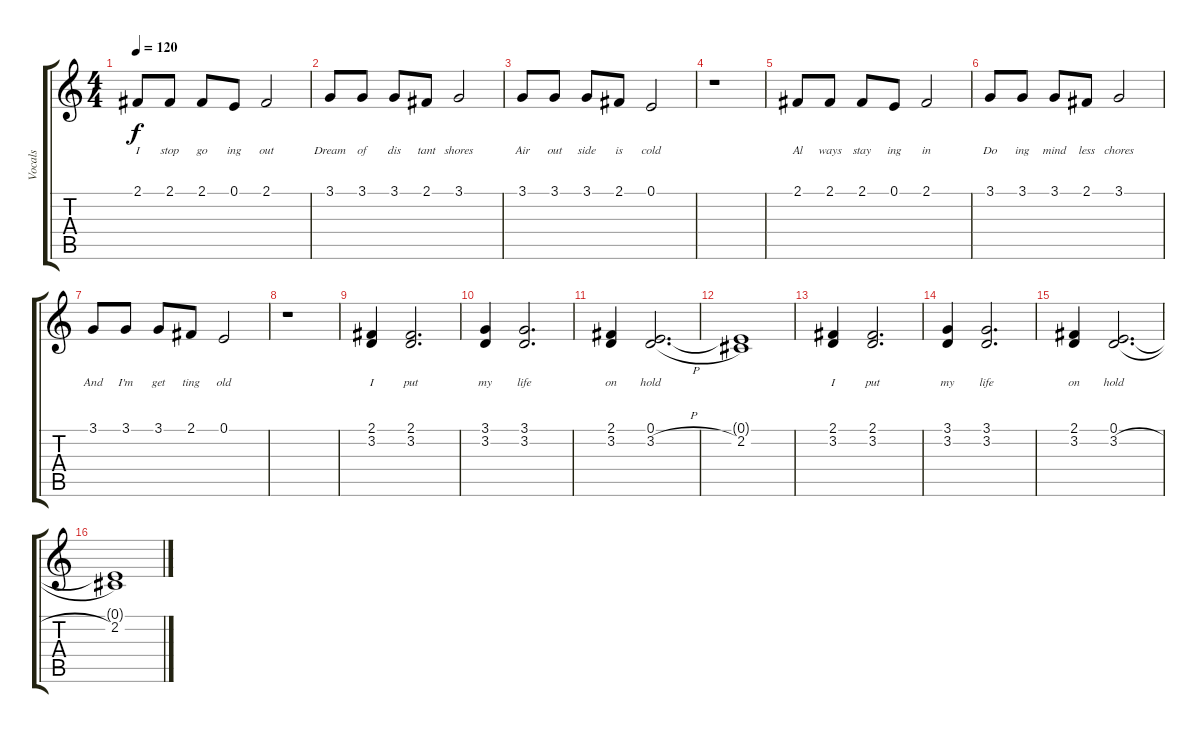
\track ("Vocals" "Vocals") {instrument lead6voice}
\staff {score tabs}
\tuning (E4 B3 G3 D3 A2 E2) {hide}
\ts (4 4)
\tempo 120
\clef g2
\ks c
2.1.8{lyrics (0 "I") lyrics (1 "") lyrics (2 "") lyrics (3 "") lyrics (4 "") dy f} 2.1.8{lyrics (0 "stop") lyrics (1 "") lyrics (2 "") lyrics (3 "") lyrics (4 "")} 2.1.8{lyrics (0 "go") lyrics (1 "") lyrics (2 "") lyrics (3 "") lyrics (4 "")} 0.1.8{lyrics (0 "ing") lyrics (1 "") lyrics (2 "") lyrics (3 "") lyrics (4 "")} 2.1.2{lyrics (0 "out") lyrics (1 "") lyrics (2 "") lyrics (3 "") lyrics (4 "")} |
3.1.8{lyrics (0 "Dream") lyrics (1 "") lyrics (2 "") lyrics (3 "") lyrics (4 "")} 3.1.8{lyrics (0 "of") lyrics (1 "") lyrics (2 "") lyrics (3 "") lyrics (4 "")} 3.1.8{lyrics (0 "dis") lyrics (1 "") lyrics (2 "") lyrics (3 "") lyrics (4 "")} 2.1.8{lyrics (0 "tant") lyrics (1 "") lyrics (2 "") lyrics (3 "") lyrics (4 "")} 3.1.2{lyrics (0 "shores") lyrics (1 "") lyrics (2 "") lyrics (3 "") lyrics (4 "")} |
3.1.8{lyrics (0 "Air") lyrics (1 "") lyrics (2 "") lyrics (3 "") lyrics (4 "")} 3.1.8{lyrics (0 "out") lyrics (1 "") lyrics (2 "") lyrics (3 "") lyrics (4 "")} 3.1.8{lyrics (0 "side") lyrics (1 "") lyrics (2 "") lyrics (3 "") lyrics (4 "")} 2.1.8{lyrics (0 "is") lyrics (1 "") lyrics (2 "") lyrics (3 "") lyrics (4 "")} 0.1.2{lyrics (0 "cold") lyrics (1 "") lyrics (2 "") lyrics (3 "") lyrics (4 "")} |
r.1 |
2.1.8{lyrics (0 "Al") lyrics (1 "") lyrics (2 "") lyrics (3 "") lyrics (4 "")} 2.1.8{lyrics (0 "ways") lyrics (1 "") lyrics (2 "") lyrics (3 "") lyrics (4 "")} 2.1.8{lyrics (0 "stay") lyrics (1 "") lyrics (2 "") lyrics (3 "") lyrics (4 "")} 0.1.8{lyrics (0 "ing") lyrics (1 "") lyrics (2 "") lyrics (3 "") lyrics (4 "")} 2.1.2{lyrics (0 "in") lyrics (1 "") lyrics (2 "") lyrics (3 "") lyrics (4 "")} |
3.1.8{lyrics (0 "Do") lyrics (1 "") lyrics (2 "") lyrics (3 "") lyrics (4 "")} 3.1.8{lyrics (0 "ing") lyrics (1 "") lyrics (2 "") lyrics (3 "") lyrics (4 "")} 3.1.8{lyrics (0 "mind") lyrics (1 "") lyrics (2 "") lyrics (3 "") lyrics (4 "")} 2.1.8{lyrics (0 "less") lyrics (1 "") lyrics (2 "") lyrics (3 "") lyrics (4 "")} 3.1.2{lyrics (0 "chores") lyrics (1 "") lyrics (2 "") lyrics (3 "") lyrics (4 "")} |
3.1.8{lyrics (0 "And") lyrics (1 "") lyrics (2 "") lyrics (3 "") lyrics (4 "")} 3.1.8{lyrics (0 "I'm") lyrics (1 "") lyrics (2 "") lyrics (3 "") lyrics (4 "")} 3.1.8{lyrics (0 "get") lyrics (1 "") lyrics (2 "") lyrics (3 "") lyrics (4 "")} 2.1.8{lyrics (0 "ting") lyrics (1 "") lyrics (2 "") lyrics (3 "") lyrics (4 "")} 0.1.2{lyrics (0 "old") lyrics (1 "") lyrics (2 "") lyrics (3 "") lyrics (4 "")} |
r.1 |
(2.1 3.2).4{lyrics (0 "I") lyrics (1 "") lyrics (2 "") lyrics (3 "") lyrics (4 "")} (2.1 3.2).2{d lyrics (0 "put") lyrics (1 "") lyrics (2 "") lyrics (3 "") lyrics (4 "")} |
(3.1 3.2).4{lyrics (0 "my") lyrics (1 "") lyrics (2 "") lyrics (3 "") lyrics (4 "")} (3.1 3.2).2{d lyrics (0 "life") lyrics (1 "") lyrics (2 "") lyrics (3 "") lyrics (4 "")} |
(2.1 3.2).4{lyrics (0 "on") lyrics (1 "") lyrics (2 "") lyrics (3 "") lyrics (4 "")} (0.1 3.2{h}).2{d lyrics (0 "hold") lyrics (1 "") lyrics (2 "") lyrics (3 "") lyrics (4 "")} |
(0.1{t} 2.2).1{lyrics (0 "") lyrics (1 "") lyrics (2 "") lyrics (3 "") lyrics (4 "")} |
(2.1 3.2).4{lyrics (0 "I") lyrics (1 "") lyrics (2 "") lyrics (3 "") lyrics (4 "")} (2.1 3.2).2{d lyrics (0 "put") lyrics (1 "") lyrics (2 "") lyrics (3 "") lyrics (4 "")} |
(3.1 3.2).4{lyrics (0 "my") lyrics (1 "") lyrics (2 "") lyrics (3 "") lyrics (4 "")} (3.1 3.2).2{d lyrics (0 "life") lyrics (1 "") lyrics (2 "") lyrics (3 "") lyrics (4 "")} |
(2.1 3.2).4{lyrics (0 "on") lyrics (1 "") lyrics (2 "") lyrics (3 "") lyrics (4 "")} (0.1 3.2{h}).2{d lyrics (0 "hold") lyrics (1 "") lyrics (2 "") lyrics (3 "") lyrics (4 "")} |
(0.1{t} 2.2).1
